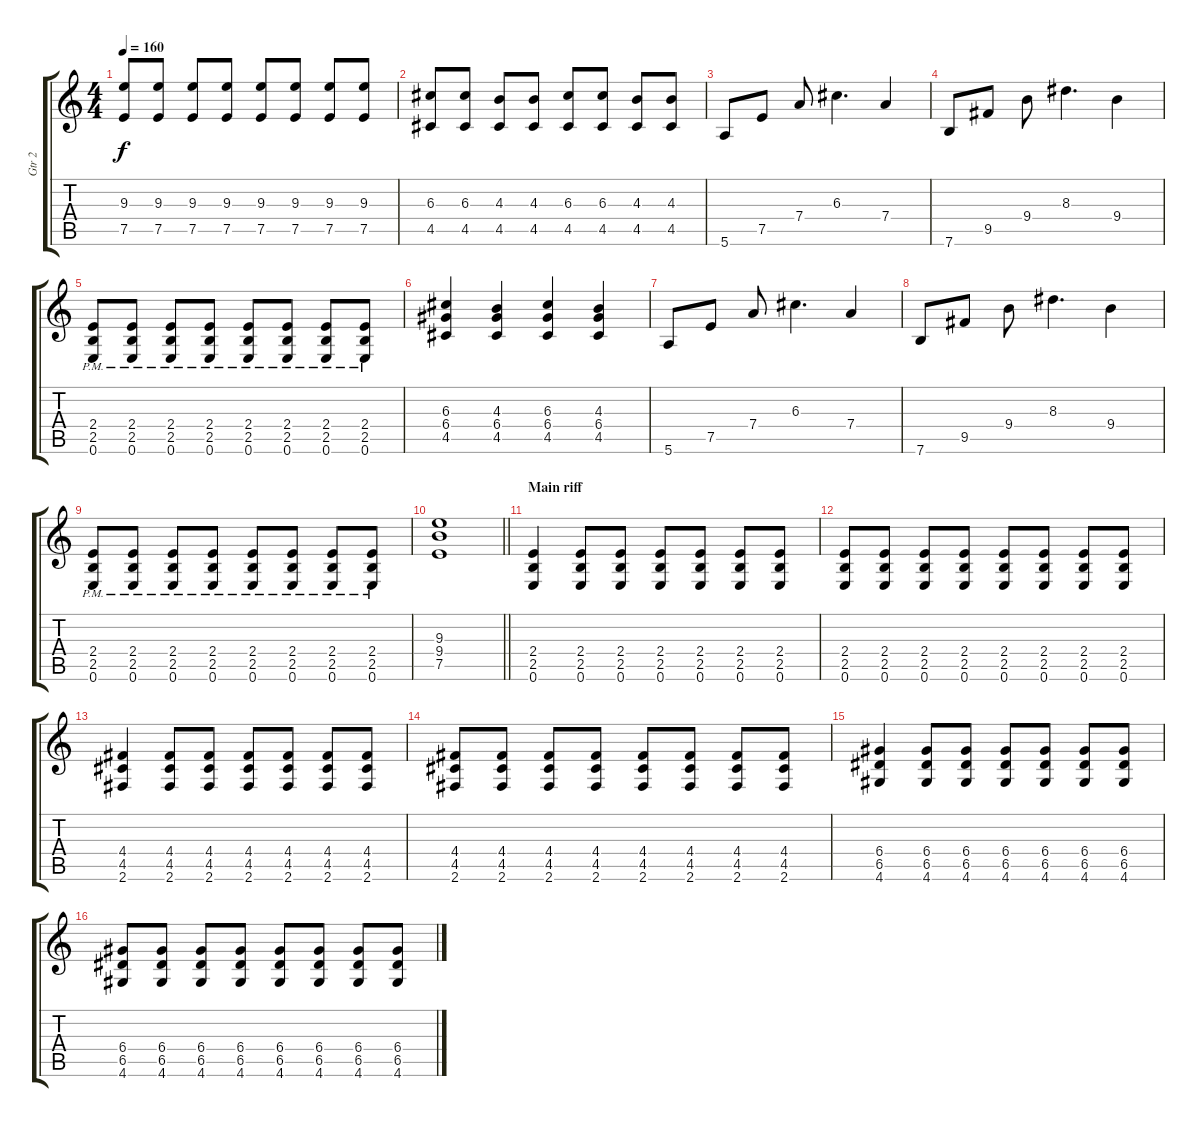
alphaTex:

\track ("Gtr 2" "Gtr 2") {instrument distortionguitar}
\staff {score tabs}
\tuning (E4 B3 G3 D3 A2 E2) {hide}
\ts (4 4)
\tempo 160
\clef g2
\ks c
(9.3 7.5).8{dy f} (9.3 7.5).8 (9.3 7.5).8 (9.3 7.5).8 (9.3 7.5).8 (9.3 7.5).8 (9.3 7.5).8 (9.3 7.5).8 |
(6.3 4.5).8 (6.3 4.5).8 (4.3 4.5).8 (4.3 4.5).8 (6.3 4.5).8 (6.3 4.5).8 (4.3 4.5).8 (4.3 4.5).8 |
5.6.8 7.5.8 7.4.8 6.3.4{d} 7.4.4 |
7.6.8 9.5.8 9.4.8 8.3.4{d} 9.4.4 |
(2.4{pm} 2.5{pm} 0.6{pm}).8 (2.4{pm} 2.5{pm} 0.6{pm}).8 (2.4{pm} 2.5{pm} 0.6{pm}).8 (2.4{pm} 2.5{pm} 0.6{pm}).8 (2.4{pm} 2.5{pm} 0.6{pm}).8 (2.4{pm} 2.5{pm} 0.6{pm}).8 (2.4{pm} 2.5{pm} 0.6{pm}).8 (2.4{pm} 2.5{pm} 0.6{pm}).8 |
(6.3 6.4 4.5).4 (4.3 6.4 4.5).4 (6.3 6.4 4.5).4 (4.3 6.4 4.5).4 |
5.6.8 7.5.8 7.4.8 6.3.4{d} 7.4.4 |
7.6.8 9.5.8 9.4.8 8.3.4{d} 9.4.4 |
(2.4{pm} 2.5{pm} 0.6{pm}).8 (2.4{pm} 2.5{pm} 0.6{pm}).8 (2.4{pm} 2.5{pm} 0.6{pm}).8 (2.4{pm} 2.5{pm} 0.6{pm}).8 (2.4{pm} 2.5{pm} 0.6{pm}).8 (2.4{pm} 2.5{pm} 0.6{pm}).8 (2.4{pm} 2.5{pm} 0.6{pm}).8 (2.4{pm} 2.5{pm} 0.6{pm}).8 |
\barLineRight lightlight
(9.3 9.4 7.5).1 |
\section ("" "Main riff")
(2.4 2.5 0.6).4 (2.4 2.5 0.6).8 (2.4 2.5 0.6).8 (2.4 2.5 0.6).8 (2.4 2.5 0.6).8 (2.4 2.5 0.6).8 (2.4 2.5 0.6).8 |
(2.4 2.5 0.6).8 (2.4 2.5 0.6).8 (2.4 2.5 0.6).8 (2.4 2.5 0.6).8 (2.4 2.5 0.6).8 (2.4 2.5 0.6).8 (2.4 2.5 0.6).8 (2.4 2.5 0.6).8 |
(4.4 4.5 2.6).4 (4.4 4.5 2.6).8 (4.4 4.5 2.6).8 (4.4 4.5 2.6).8 (4.4 4.5 2.6).8 (4.4 4.5 2.6).8 (4.4 4.5 2.6).8 |
(4.4 4.5 2.6).8 (4.4 4.5 2.6).8 (4.4 4.5 2.6).8 (4.4 4.5 2.6).8 (4.4 4.5 2.6).8 (4.4 4.5 2.6).8 (4.4 4.5 2.6).8 (4.4 4.5 2.6).8 |
(6.4 6.5 4.6).4 (6.4 6.5 4.6).8 (6.4 6.5 4.6).8 (6.4 6.5 4.6).8 (6.4 6.5 4.6).8 (6.4 6.5 4.6).8 (6.4 6.5 4.6).8 |
(6.4 6.5 4.6).8 (6.4 6.5 4.6).8 (6.4 6.5 4.6).8 (6.4 6.5 4.6).8 (6.4 6.5 4.6).8 (6.4 6.5 4.6).8 (6.4 6.5 4.6).8 (6.4 6.5 4.6).8
